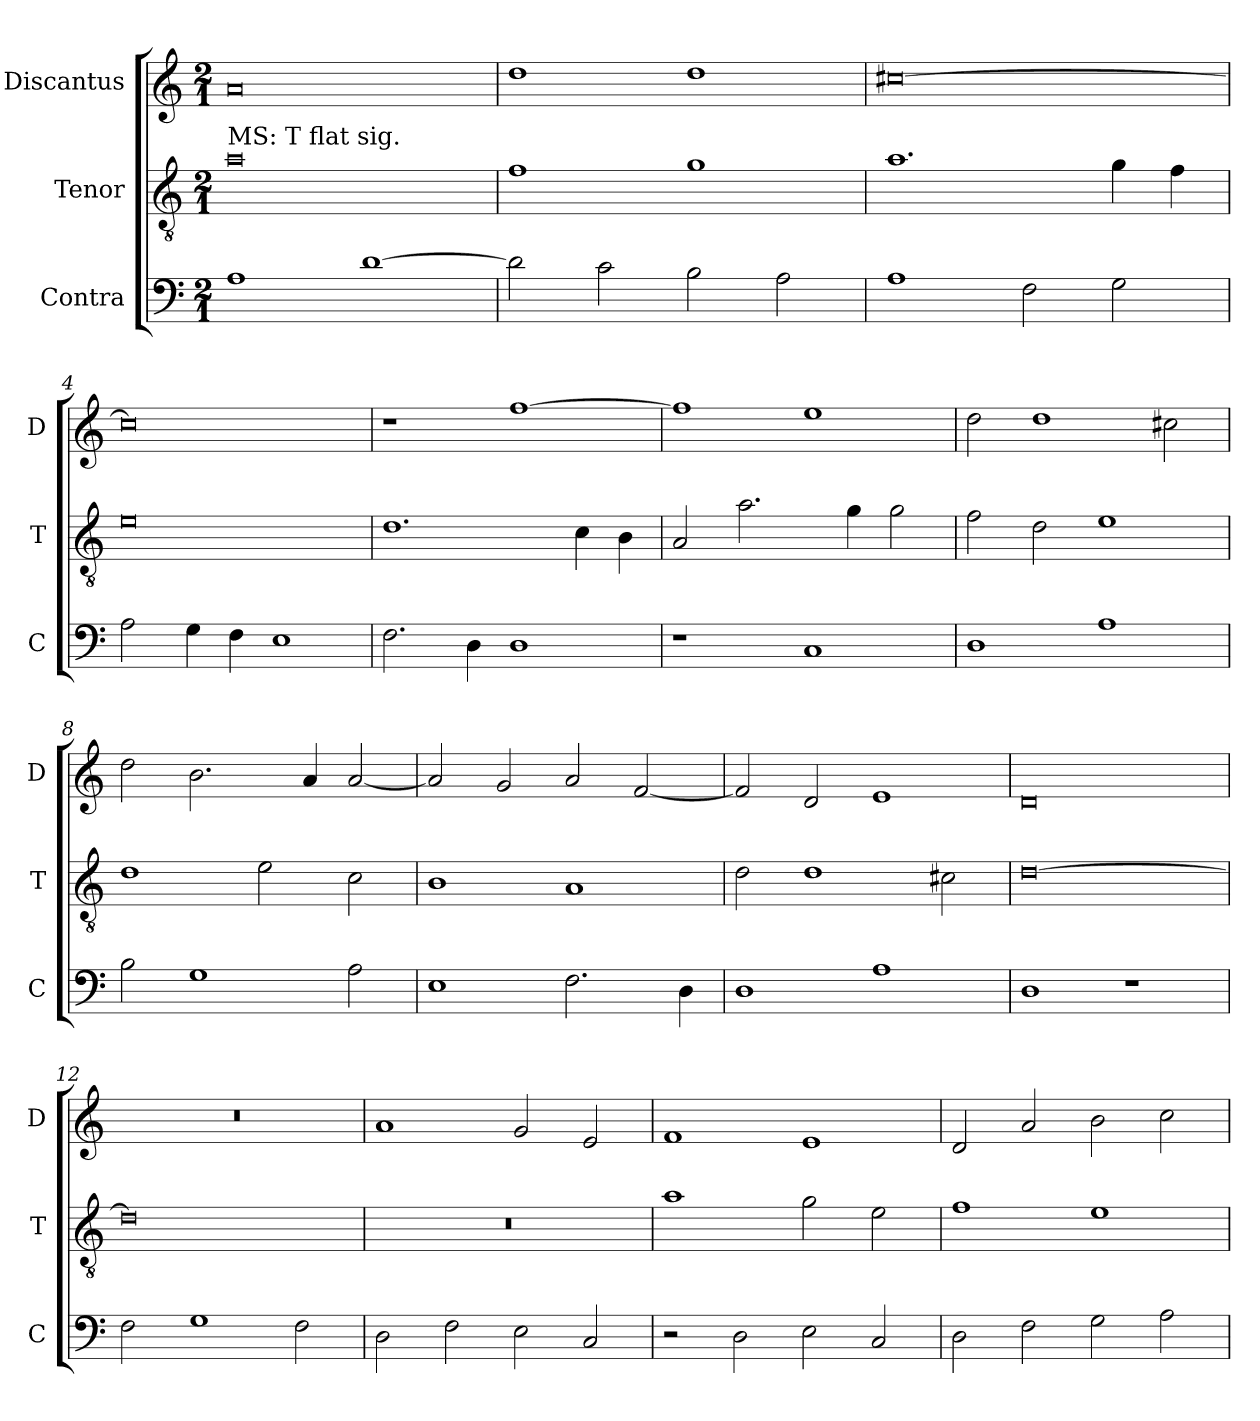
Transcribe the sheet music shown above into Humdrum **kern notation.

**kern	**kern	**kern
*part3	*part2	*part1
*staff3	*staff2	*staff1
*I"Contra	*I"Tenor	*I"Discantus
*I'C	*I'T	*I'D
*clefF4	*clefGv2	*clefG2
*k[]	*k[]	*k[]
*M2/1	*M2/1	*M2/1
=1	=1	=1
!	!LO:TX:a:t=MS&colon; T flat sig.	!
1A	0a	0a
[1d	.	.
=2	=2	=2
2d]	1f	1dd
2c	.	.
2B	1g	1dd
2A	.	.
=3	=3	=3
1A	1.a	[0cc#X
2F	.	.
2G	4g	.
.	4f	.
=4	=4	=4
2A	0e	0cc#]
4G	.	.
4F	.	.
1E	.	.
=5	=5	=5
2.F	1.d	1r
4D	.	.
1D	.	[1ff
.	4c	.
.	4B	.
=6	=6	=6
1r	2A	1ff]
.	2.a	.
1C	.	1ee
.	4g	.
.	2g	.
=7	=7	=7
1D	2f	2dd
.	2d	1dd
1A	1e	.
.	.	2cc#X
=8	=8	=8
2B	1d	2dd
1G	.	2.b
.	2e	.
.	.	4a
2A	2c	[2a
=9	=9	=9
1E	1B	2a]
.	.	2g
2.F	1A	2a
.	.	[2f
4D	.	.
=10	=10	=10
1D	2d	2f]
.	1d	2d
1A	.	1e
.	2c#X	.
=11	=11	=11
1D	[0d	0d
1r	.	.
=12	=12	=12
2F	0d]	0r
1G	.	.
2F	.	.
=13	=13	=13
2D	0r	1a
2F	.	.
2E	.	2g
2C	.	2e
=14	=14	=14
2r	1a	1f
2D	.	.
2E	2g	1e
2C	2e	.
=15	=15	=15
2D	1f	2d
2F	.	2a
2G	1e	2b
2A	.	2cc
=	=	=
*-	*-	*-
